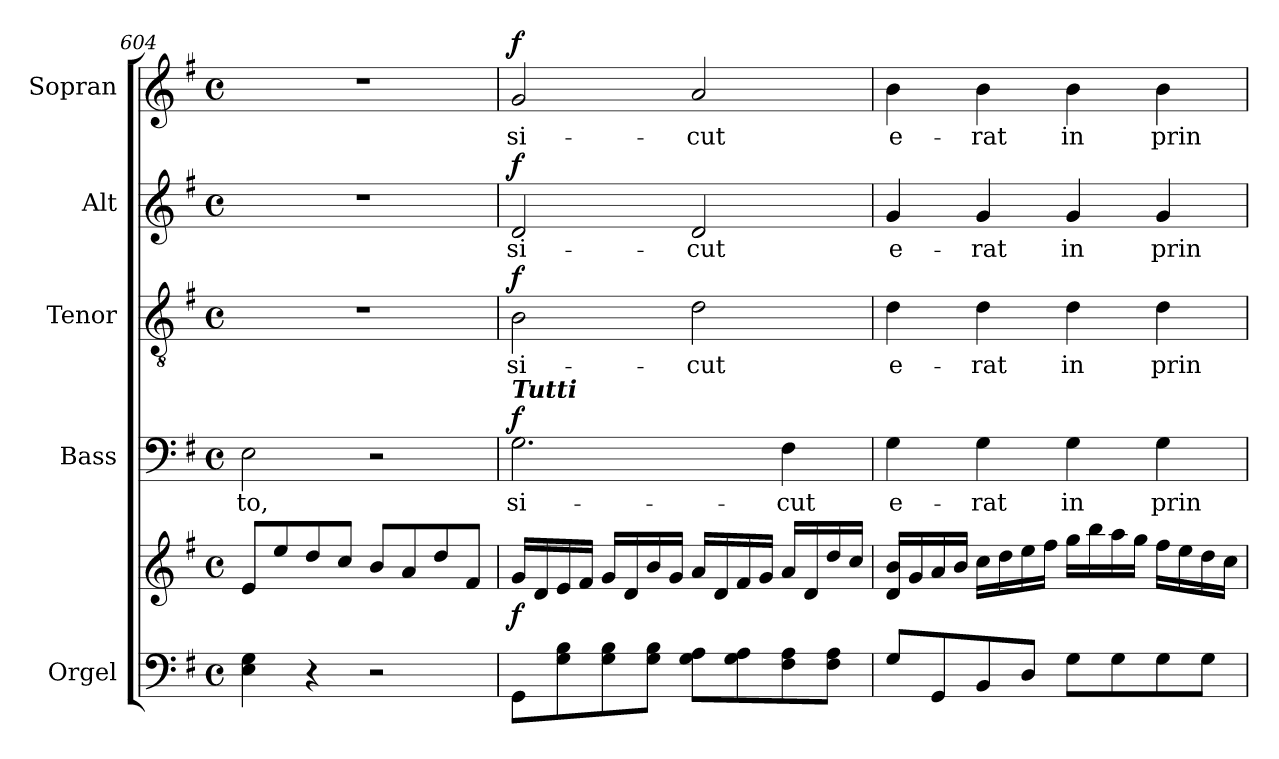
**kern	**kern	**dynam	**kern	**text	**dynam	**kern	**text	**dynam	**kern	**text	**dynam	**kern	**text	**dynam
*part5	*part5	*part5	*part4	*part4	*part4	*part3	*part3	*part3	*part2	*part2	*part2	*part1	*part1	*part1
*staff6	*staff5	*staff5/6	*staff4	*staff4	*staff4	*staff3	*staff3	*staff3	*staff2	*staff2	*staff2	*staff1	*staff1	*staff1
*I"Orgel	*	*	*I"Bass	*	*	*I"Tenor	*	*	*I"Alt	*	*	*I"Sopran	*	*
*I'Org.	*	*	*I'B.	*	*	*I'T.	*	*	*I'A.	*	*	*I'S.	*	*
*clefF4	*clefG2	*	*clefF4	*	*	*clefGv2	*	*	*clefG2	*	*	*clefG2	*	*
*k[f#]	*k[f#]	*	*k[f#]	*	*	*k[f#]	*	*	*k[f#]	*	*	*k[f#]	*	*
*G:	*G:	*	*G:	*	*	*G:	*	*	*G:	*	*	*G:	*	*
*M4/4	*M4/4	*	*M4/4	*	*	*M4/4	*	*	*M4/4	*	*	*M4/4	*	*
*met(c)	*met(c)	*	*met(c)	*	*	*met(c)	*	*	*met(c)	*	*	*met(c)	*	*
=604	=604	=604	=604	=604	=604	=604	=604	=604	=604	=604	=604	=604	=604	=604
!	!	!	!	!LO:LY:b	!	!	!	!	!	!	!	!	!	!
4E\ 4G\	8e/L	.	2E\	-to,	.	1r	.	.	1r	.	.	1r	.	.
.	8ee/	.	.	.	.	.	.	.	.	.	.	.	.	.
4r	8dd/	.	.	.	.	.	.	.	.	.	.	.	.	.
.	8cc/J	.	.	.	.	.	.	.	.	.	.	.	.	.
2r	8b/L	.	2r	.	.	.	.	.	.	.	.	.	.	.
.	8a/	.	.	.	.	.	.	.	.	.	.	.	.	.
.	8dd/	.	.	.	.	.	.	.	.	.	.	.	.	.
.	8f#/J	.	.	.	.	.	.	.	.	.	.	.	.	.
=605	=605	=605	=605	=605	=605	=605	=605	=605	=605	=605	=605	=605	=605	=605
!	!	!	!LO:TX:a:Bi:t=Tutti	!	!	!	!	!	!	!	!	!	!	!
!	!	!LO:DY:b	!	!LO:LY:b	!LO:DY:a	!	!LO:LY:b	!LO:DY:a	!	!LO:LY:b	!LO:DY:a	!	!LO:LY:b	!LO:DY:a
8GG\L	16g/LL	f	2.G\	si-	f	2B\	si-	f	2d/	si-	f	2g/	si-	f
.	16d/	.	.	.	.	.	.	.	.	.	.	.	.	.
8G\ 8B\	16e/	.	.	.	.	.	.	.	.	.	.	.	.	.
.	16f#/JJ	.	.	.	.	.	.	.	.	.	.	.	.	.
8G\ 8B\	16g/LL	.	.	.	.	.	.	.	.	.	.	.	.	.
.	16d/	.	.	.	.	.	.	.	.	.	.	.	.	.
8G\ 8B\J	16b/	.	.	.	.	.	.	.	.	.	.	.	.	.
.	16g/JJ	.	.	.	.	.	.	.	.	.	.	.	.	.
!	!	!	!	!	!	!	!LO:LY:b	!	!	!LO:LY:b	!	!	!LO:LY:b	!
8G\ 8A\L	16a/LL	.	.	.	.	2d\	-cut	.	2d/	-cut	.	2a/	-cut	.
.	16d/	.	.	.	.	.	.	.	.	.	.	.	.	.
8G\ 8A\	16f#/	.	.	.	.	.	.	.	.	.	.	.	.	.
.	16g/JJ	.	.	.	.	.	.	.	.	.	.	.	.	.
!	!	!	!	!LO:LY:b	!	!	!	!	!	!	!	!	!	!
8F#\ 8A\	16a/LL	.	4F#\	-cut	.	.	.	.	.	.	.	.	.	.
.	16d/	.	.	.	.	.	.	.	.	.	.	.	.	.
8F#\ 8A\J	16dd/	.	.	.	.	.	.	.	.	.	.	.	.	.
.	16cc/JJ	.	.	.	.	.	.	.	.	.	.	.	.	.
!!LO:PB:g=z
=606	=606	=606	=606	=606	=606	=606	=606	=606	=606	=606	=606	=606	=606	=606
!	!	!	!	!LO:LY:b	!	!	!LO:LY:b	!	!	!LO:LY:b	!	!	!LO:LY:b	!
8G/L	16d/ 16b/LL	.	4G\	e-	.	4d\	e-	.	4g/	e-	.	4b\	e-	.
.	16g/	.	.	.	.	.	.	.	.	.	.	.	.	.
8GG/	16a/	.	.	.	.	.	.	.	.	.	.	.	.	.
.	16b/JJ	.	.	.	.	.	.	.	.	.	.	.	.	.
!	!	!	!	!LO:LY:b	!	!	!LO:LY:b	!	!	!LO:LY:b	!	!	!LO:LY:b	!
8BB/	16cc\LL	.	4G\	-rat	.	4d\	-rat	.	4g/	-rat	.	4b\	-rat	.
.	16dd\	.	.	.	.	.	.	.	.	.	.	.	.	.
8D/J	16ee\	.	.	.	.	.	.	.	.	.	.	.	.	.
.	16ff#\JJ	.	.	.	.	.	.	.	.	.	.	.	.	.
!	!	!	!	!LO:LY:b	!	!	!LO:LY:b	!	!	!LO:LY:b	!	!	!LO:LY:b	!
8G\L	16gg\LL	.	4G\	in	.	4d\	in	.	4g/	in	.	4b\	in	.
.	16bb\	.	.	.	.	.	.	.	.	.	.	.	.	.
8G\	16aa\	.	.	.	.	.	.	.	.	.	.	.	.	.
.	16gg\JJ	.	.	.	.	.	.	.	.	.	.	.	.	.
!	!	!	!	!LO:LY:b	!	!	!LO:LY:b	!	!	!LO:LY:b	!	!	!LO:LY:b	!
8G\	16ff#\LL	.	4G\	prin-	.	4d\	prin-	.	4g/	prin-	.	4b\	prin-	.
.	16ee\	.	.	.	.	.	.	.	.	.	.	.	.	.
8G\J	16dd\	.	.	.	.	.	.	.	.	.	.	.	.	.
.	16cc\JJ	.	.	.	.	.	.	.	.	.	.	.	.	.
=	=	=	=	=	=	=	=	=	=	=	=	=	=	=
*-	*-	*-	*-	*-	*-	*-	*-	*-	*-	*-	*-	*-	*-	*-
